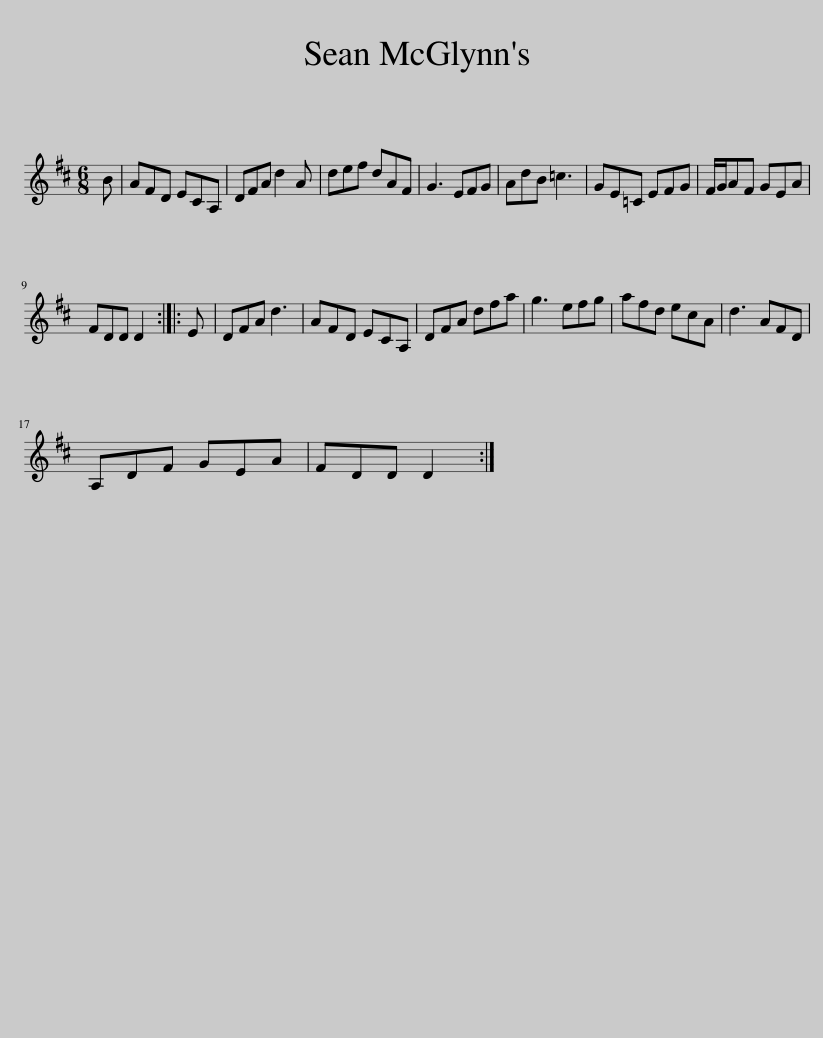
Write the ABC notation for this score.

X:1
L:1/8
M:6/8
I:linebreak $
K:D
V:1 treble
V:1
 B | AFD ECA, | DFA d2 A | def dAF | G3 EFG | %5
 AdB =c3 | GE=C EFG | F/G/AF GEA |$ FDD D2 :: E | %10
 DFA d3 | AFD ECA, | DFA dfa | g3 efg | afd ecA | %15
 d3 AFD |$ A,DF GEA | FDD D2 :| %18
